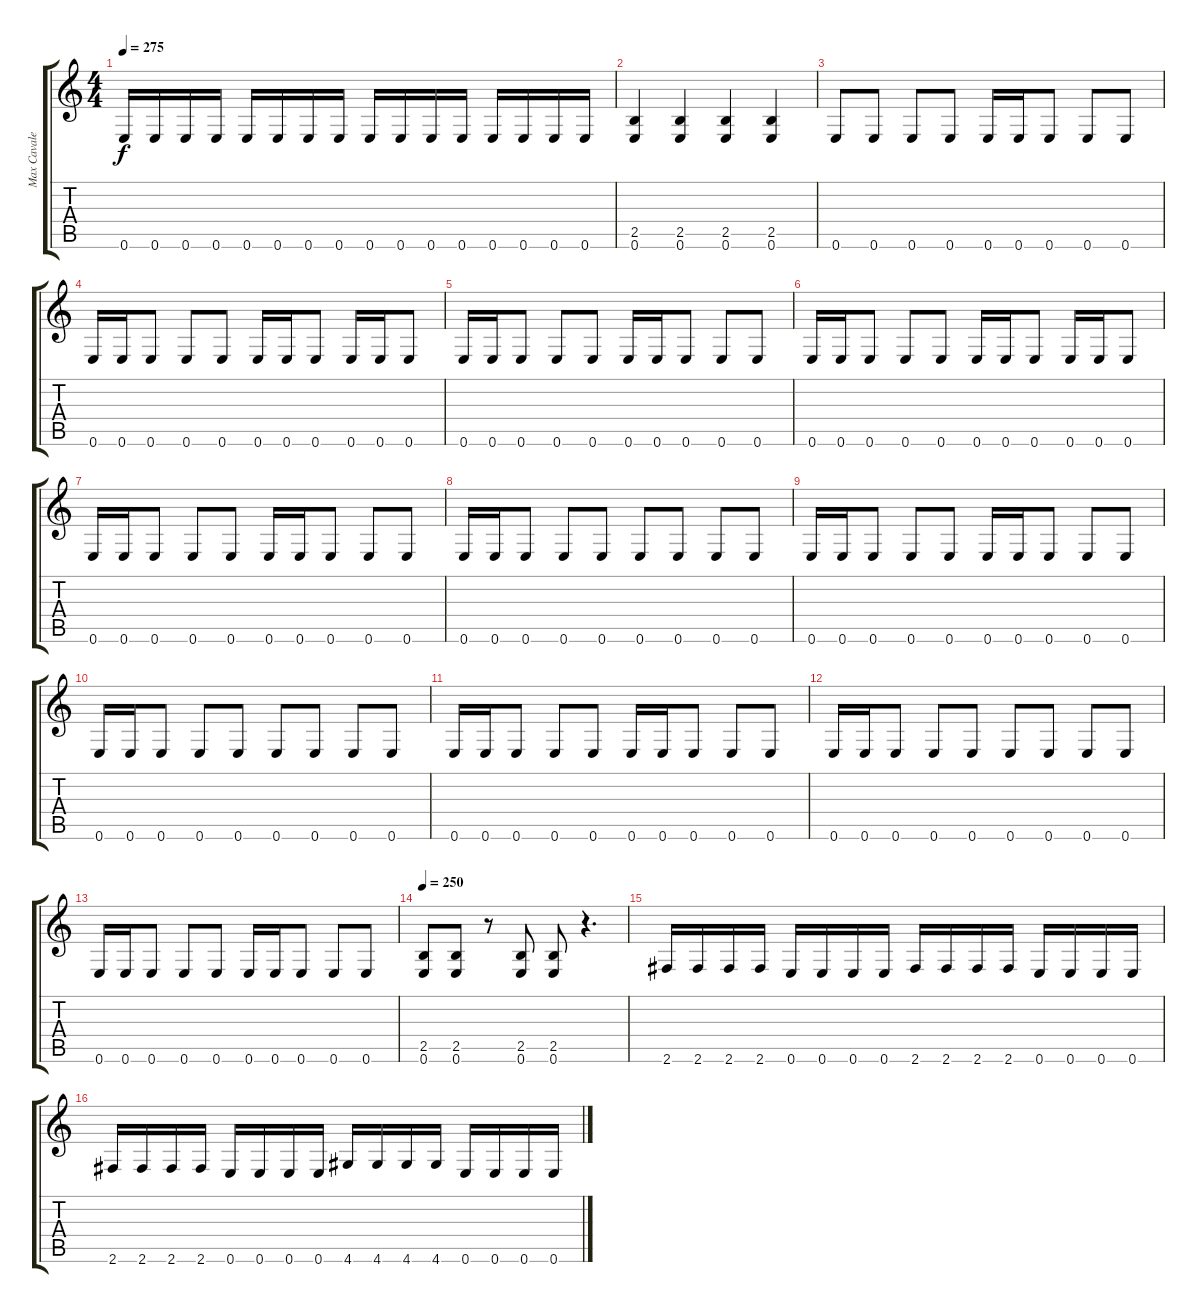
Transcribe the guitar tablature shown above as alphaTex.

\track ("Max Cavalera" "Max Cavale") {instrument distortionguitar}
\staff {score tabs}
\tuning (E4 B3 G3 D3 A2 E2) {hide}
\ts (4 4)
\tempo 275
\clef g2
\ks c
0.6.16{dy f} 0.6.16 0.6.16 0.6.16 0.6.16 0.6.16 0.6.16 0.6.16 0.6.16 0.6.16 0.6.16 0.6.16 0.6.16 0.6.16 0.6.16 0.6.16 |
(2.5 0.6).4 (2.5 0.6).4 (2.5 0.6).4 (2.5 0.6).4 |
0.6.8 0.6.8 0.6.8 0.6.8 0.6.16 0.6.16 0.6.8 0.6.8 0.6.8 |
0.6.16 0.6.16 0.6.8 0.6.8 0.6.8 0.6.16 0.6.16 0.6.8 0.6.16 0.6.16 0.6.8 |
0.6.16 0.6.16 0.6.8 0.6.8 0.6.8 0.6.16 0.6.16 0.6.8 0.6.8 0.6.8 |
0.6.16 0.6.16 0.6.8 0.6.8 0.6.8 0.6.16 0.6.16 0.6.8 0.6.16 0.6.16 0.6.8 |
0.6.16 0.6.16 0.6.8 0.6.8 0.6.8 0.6.16 0.6.16 0.6.8 0.6.8 0.6.8 |
0.6.16 0.6.16 0.6.8 0.6.8 0.6.8 0.6.8 0.6.8 0.6.8 0.6.8 |
0.6.16 0.6.16 0.6.8 0.6.8 0.6.8 0.6.16 0.6.16 0.6.8 0.6.8 0.6.8 |
0.6.16 0.6.16 0.6.8 0.6.8 0.6.8 0.6.8 0.6.8 0.6.8 0.6.8 |
0.6.16 0.6.16 0.6.8 0.6.8 0.6.8 0.6.16 0.6.16 0.6.8 0.6.8 0.6.8 |
0.6.16 0.6.16 0.6.8 0.6.8 0.6.8 0.6.8 0.6.8 0.6.8 0.6.8 |
0.6.16 0.6.16 0.6.8 0.6.8 0.6.8 0.6.16 0.6.16 0.6.8 0.6.8 0.6.8 |
\tempo 250
(2.5 0.6).8 (2.5 0.6).8 r.8 (2.5 0.6).8 (2.5 0.6).8 r.4{d} |
2.6.16 2.6.16 2.6.16 2.6.16 0.6.16 0.6.16 0.6.16 0.6.16 2.6.16 2.6.16 2.6.16 2.6.16 0.6.16 0.6.16 0.6.16 0.6.16 |
2.6.16 2.6.16 2.6.16 2.6.16 0.6.16 0.6.16 0.6.16 0.6.16 4.6.16 4.6.16 4.6.16 4.6.16 0.6.16 0.6.16 0.6.16 0.6.16
